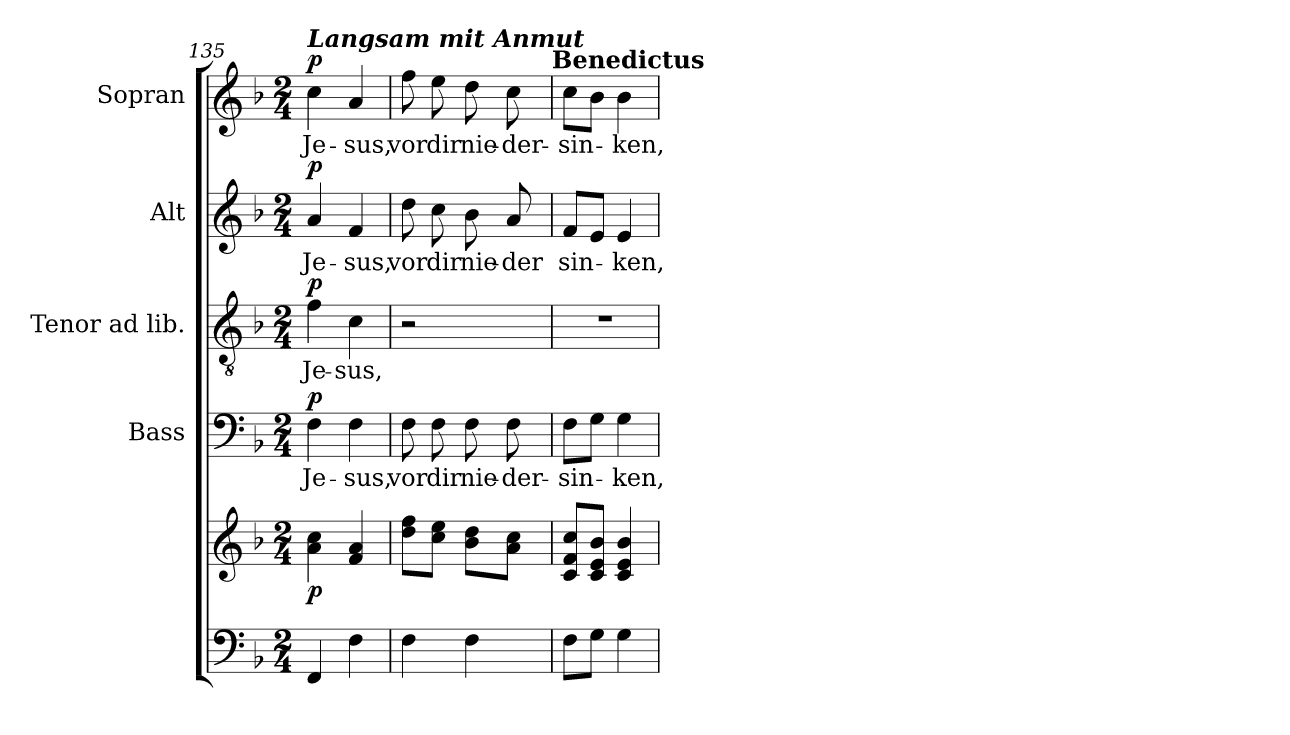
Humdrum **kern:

**kern	**kern	**dynam	**kern	**text	**dynam	**kern	**text	**dynam	**kern	**text	**dynam	**kern	**text	**dynam
*part5	*part5	*part5	*part4	*part4	*part4	*part3	*part3	*part3	*part2	*part2	*part2	*part1	*part1	*part1
*staff6	*staff5	*staff5/6	*staff4	*staff4	*staff4	*staff3	*staff3	*staff3	*staff2	*staff2	*staff2	*staff1	*staff1	*staff1
*	*	*	*I"Bass	*	*	*I"Tenor ad lib.	*	*	*I"Alt	*	*	*I"Sopran	*	*
*	*	*	*I'B.	*	*	*I'T.	*	*	*I'A.	*	*	*I'S.	*	*
!!LO:PB:g=z
*clefF4	*clefG2	*	*clefF4	*	*	*clefGv2	*	*	*clefG2	*	*	*clefG2	*	*
*k[b-]	*k[b-]	*	*k[b-]	*	*	*k[b-]	*	*	*k[b-]	*	*	*k[b-]	*	*
*F:	*F:	*	*F:	*	*	*F:	*	*	*F:	*	*	*F:	*	*
*M2/4	*M2/4	*	*M2/4	*	*	*M2/4	*	*	*M2/4	*	*	*M2/4	*	*
=135	=135	=135	=135	=135	=135	=135	=135	=135	=135	=135	=135	=135	=135	=135
!	!	!	!	!	!	!	!	!	!	!	!	!LO:TX:a:Bi:t=Langsam mit Anmut	!	!
!	!	!LO:DY:b	!	!LO:LY:b	!LO:DY:a	!	!LO:LY:b	!LO:DY:a	!	!LO:LY:b	!LO:DY:a	!	!LO:LY:b	!LO:DY:a
4FF/	4a\ 4cc\	p	4F\	Je-	p	4f\	Je-	p	4a/	Je-	p	4cc\	Je-	p
!	!	!	!	!LO:LY:b	!	!	!LO:LY:b	!	!	!LO:LY:b	!	!	!LO:LY:b	!
4F\	4f/ 4a/	.	4F\	-sus,	.	4c\	-sus,	.	4f/	-sus,	.	4a/	-sus,	.
=136	=136	=136	=136	=136	=136	=136	=136	=136	=136	=136	=136	=136	=136	=136
!	!	!	!	!LO:LY:b	!	!	!	!	!	!LO:LY:b	!	!	!LO:LY:b	!
4F\	8dd\ 8ff\L	.	8F\	vor	.	2r	.	.	8dd\	vor	.	8ff\	vor	.
!	!	!	!	!LO:LY:b	!	!	!	!	!	!LO:LY:b	!	!	!LO:LY:b	!
.	8cc\ 8ee\J	.	8F\	dir	.	.	.	.	8cc\	dir	.	8ee\	dir	.
!	!	!	!	!LO:LY:b	!	!	!	!	!	!LO:LY:b	!	!	!LO:LY:b	!
4F\	8b-\ 8dd\L	.	8F\	nie-	.	.	.	.	8b-\	nie-	.	8dd\	nie-	.
!	!	!	!	!LO:LY:b	!	!	!	!	!	!LO:LY:b	!	!	!LO:LY:b	!
.	8a\ 8cc\J	.	8F\	-der-	.	.	.	.	8a/	-der	.	8cc\	-der-	.
16ryy	16ryy	.	16ryy	.	.	16ryy	.	.	16ryy	.	.	16ryy	.	.
!	!	!	!	!	!	!	!	!	!	!	!	!LO:TX:a:B:t=Benedictus	!	!
=137	=137	=137	=137	=137	=137	=137	=137	=137	=137	=137	=137	=137	=137	=137
!	!	!	!	!LO:LY:b	!	!	!	!	!	!LO:LY:b	!	!	!LO:LY:b	!
8F\L	8c/ 8f/ 8cc/L	.	8F\L	-sin-	.	2r	.	.	8f/L	sin-	.	8cc\L	-sin-	.
8G\J	8c/ 8e/ 8b-/J	.	8G\J	.	.	.	.	.	8e/J	.	.	8b-\J	.	.
!	!	!	!	!LO:LY:b	!	!	!	!	!	!LO:LY:b	!	!	!LO:LY:b	!
4G\	4c/ 4e/ 4b-/	.	4G\	-ken,	.	.	.	.	4e/	-ken,	.	4b-\	-ken,	.
=	=	=	=	=	=	=	=	=	=	=	=	=	=	=
*-	*-	*-	*-	*-	*-	*-	*-	*-	*-	*-	*-	*-	*-	*-
